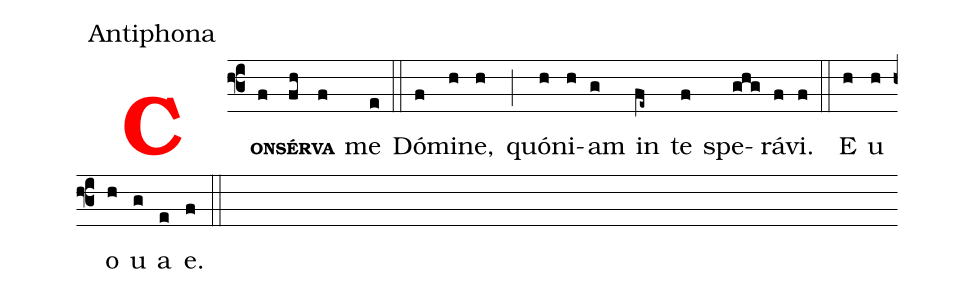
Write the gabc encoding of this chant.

office-part: Antiphona;
%%
<v>\bf\textcolor{red}{C}</v><v>\bf\scriptsize{ON}</v>(f3f)<v>\bf\scriptsize{SÉR}</v>(fh)<v>\bf\scriptsize{VA}</v>(f) me(e) (::) Dó(f)mi(h)ne,(h) (;) quó(h)ni(h)am(g) in(fe~) te(f) spe(ghg)rá(f)vi.(f) (::) E(h) u(h) o(h) u(g) a(e) e.(f) (::)
